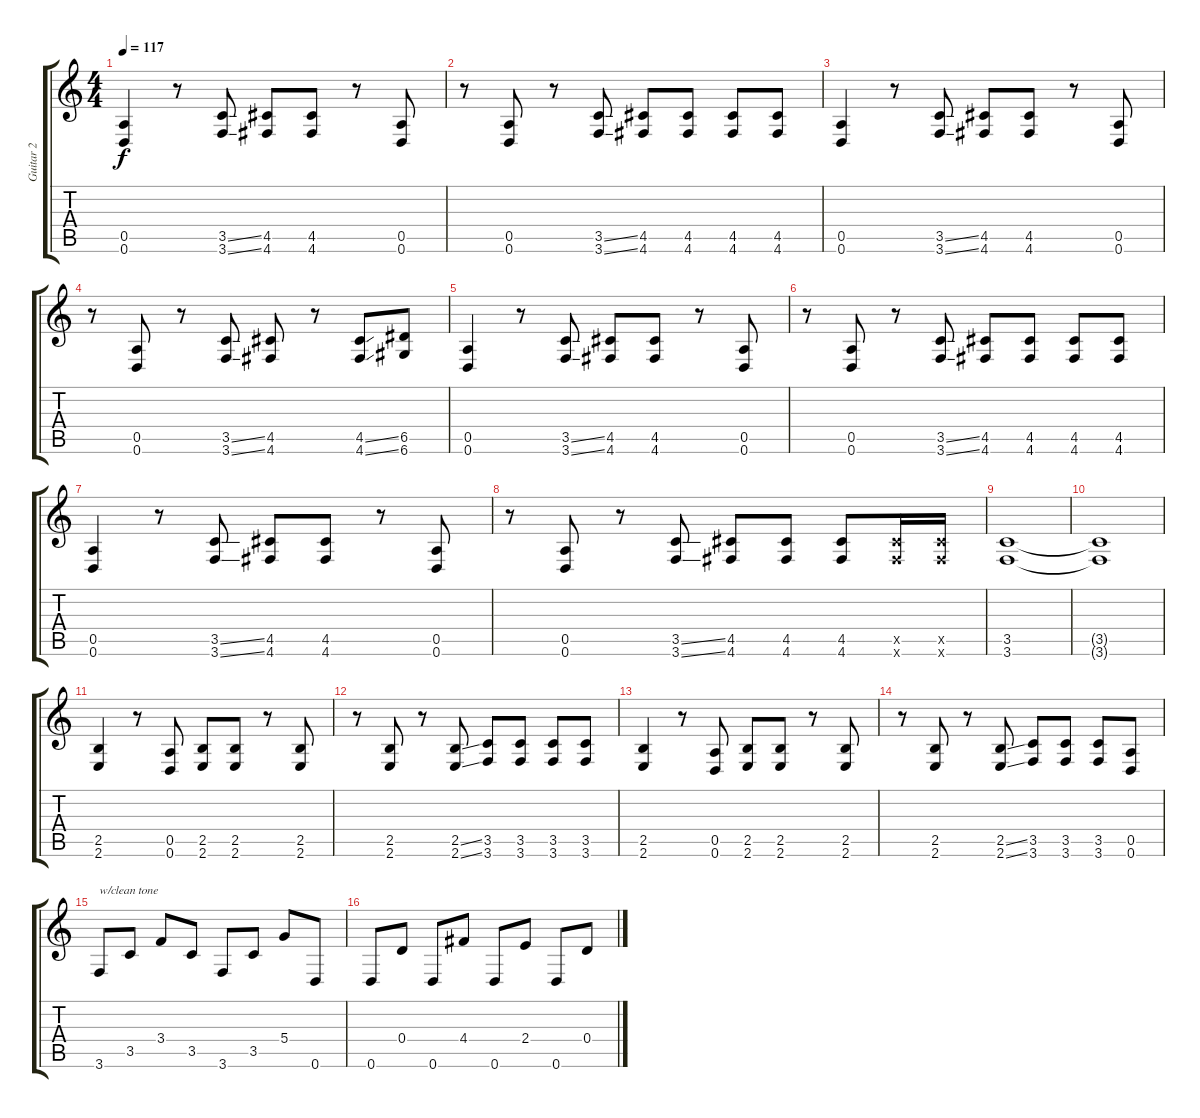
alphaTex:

\track ("Guitar 2" "Guitar 2") {instrument overdrivenguitar}
\staff {score tabs}
\tuning (E4 B3 G3 D3 A2 D2) {hide}
\ts (4 4)
\tempo 117
\clef g2
\ks c
(0.5 0.6).4{dy f} r.8 (3.5{ss} 3.6{ss}).8 (4.5 4.6).8 (4.5 4.6).8 r.8 (0.5 0.6).8 |
r.8 (0.5 0.6).8 r.8 (3.5{ss} 3.6{ss}).8 (4.5 4.6).8 (4.5 4.6).8 (4.5 4.6).8 (4.5 4.6).8 |
(0.5 0.6).4 r.8 (3.5{ss} 3.6{ss}).8 (4.5 4.6).8 (4.5 4.6).8 r.8 (0.5 0.6).8 |
r.8 (0.5 0.6).8 r.8 (3.5{ss} 3.6{ss}).8 (4.5 4.6).8 r.8 (4.5{ss} 4.6{ss}).8 (6.5 6.6).8 |
(0.5 0.6).4 r.8 (3.5{ss} 3.6{ss}).8 (4.5 4.6).8 (4.5 4.6).8 r.8 (0.5 0.6).8 |
r.8 (0.5 0.6).8 r.8 (3.5{ss} 3.6{ss}).8 (4.5 4.6).8 (4.5 4.6).8 (4.5 4.6).8 (4.5 4.6).8 |
(0.5 0.6).4 r.8 (3.5{ss} 3.6{ss}).8 (4.5 4.6).8 (4.5 4.6).8 r.8 (0.5 0.6).8 |
r.8 (0.5 0.6).8 r.8 (3.5{ss} 3.6{ss}).8 (4.5 4.6).8 (4.5 4.6).8 (4.5 4.6).8 (4.5{x} 4.6{x}).16 (4.5{x} 4.6{x}).16 |
(3.5 3.6).1 |
(3.5{t} 3.6{t}).1 |
(2.5 2.6).4 r.8 (0.5 0.6).8 (2.5 2.6).8 (2.5 2.6).8 r.8 (2.5 2.6).8 |
r.8 (2.5 2.6).8 r.8 (2.5{ss} 2.6{ss}).8 (3.5 3.6).8 (3.5 3.6).8 (3.5 3.6).8 (3.5 3.6).8 |
(2.5 2.6).4 r.8 (0.5 0.6).8 (2.5 2.6).8 (2.5 2.6).8 r.8 (2.5 2.6).8 |
r.8 (2.5 2.6).8 r.8 (2.5{ss} 2.6{ss}).8 (3.5 3.6).8 (3.5 3.6).8 (3.5 3.6).8 (0.5 0.6).8 |
3.6.8{txt "w/clean tone" instrument electricguitarclean} 3.5.8 3.4.8 3.5.8 3.6.8 3.5.8 5.4.8 0.6.8 |
0.6.8 0.4.8 0.6.8 4.4.8 0.6.8 2.4.8 0.6.8 0.4.8
